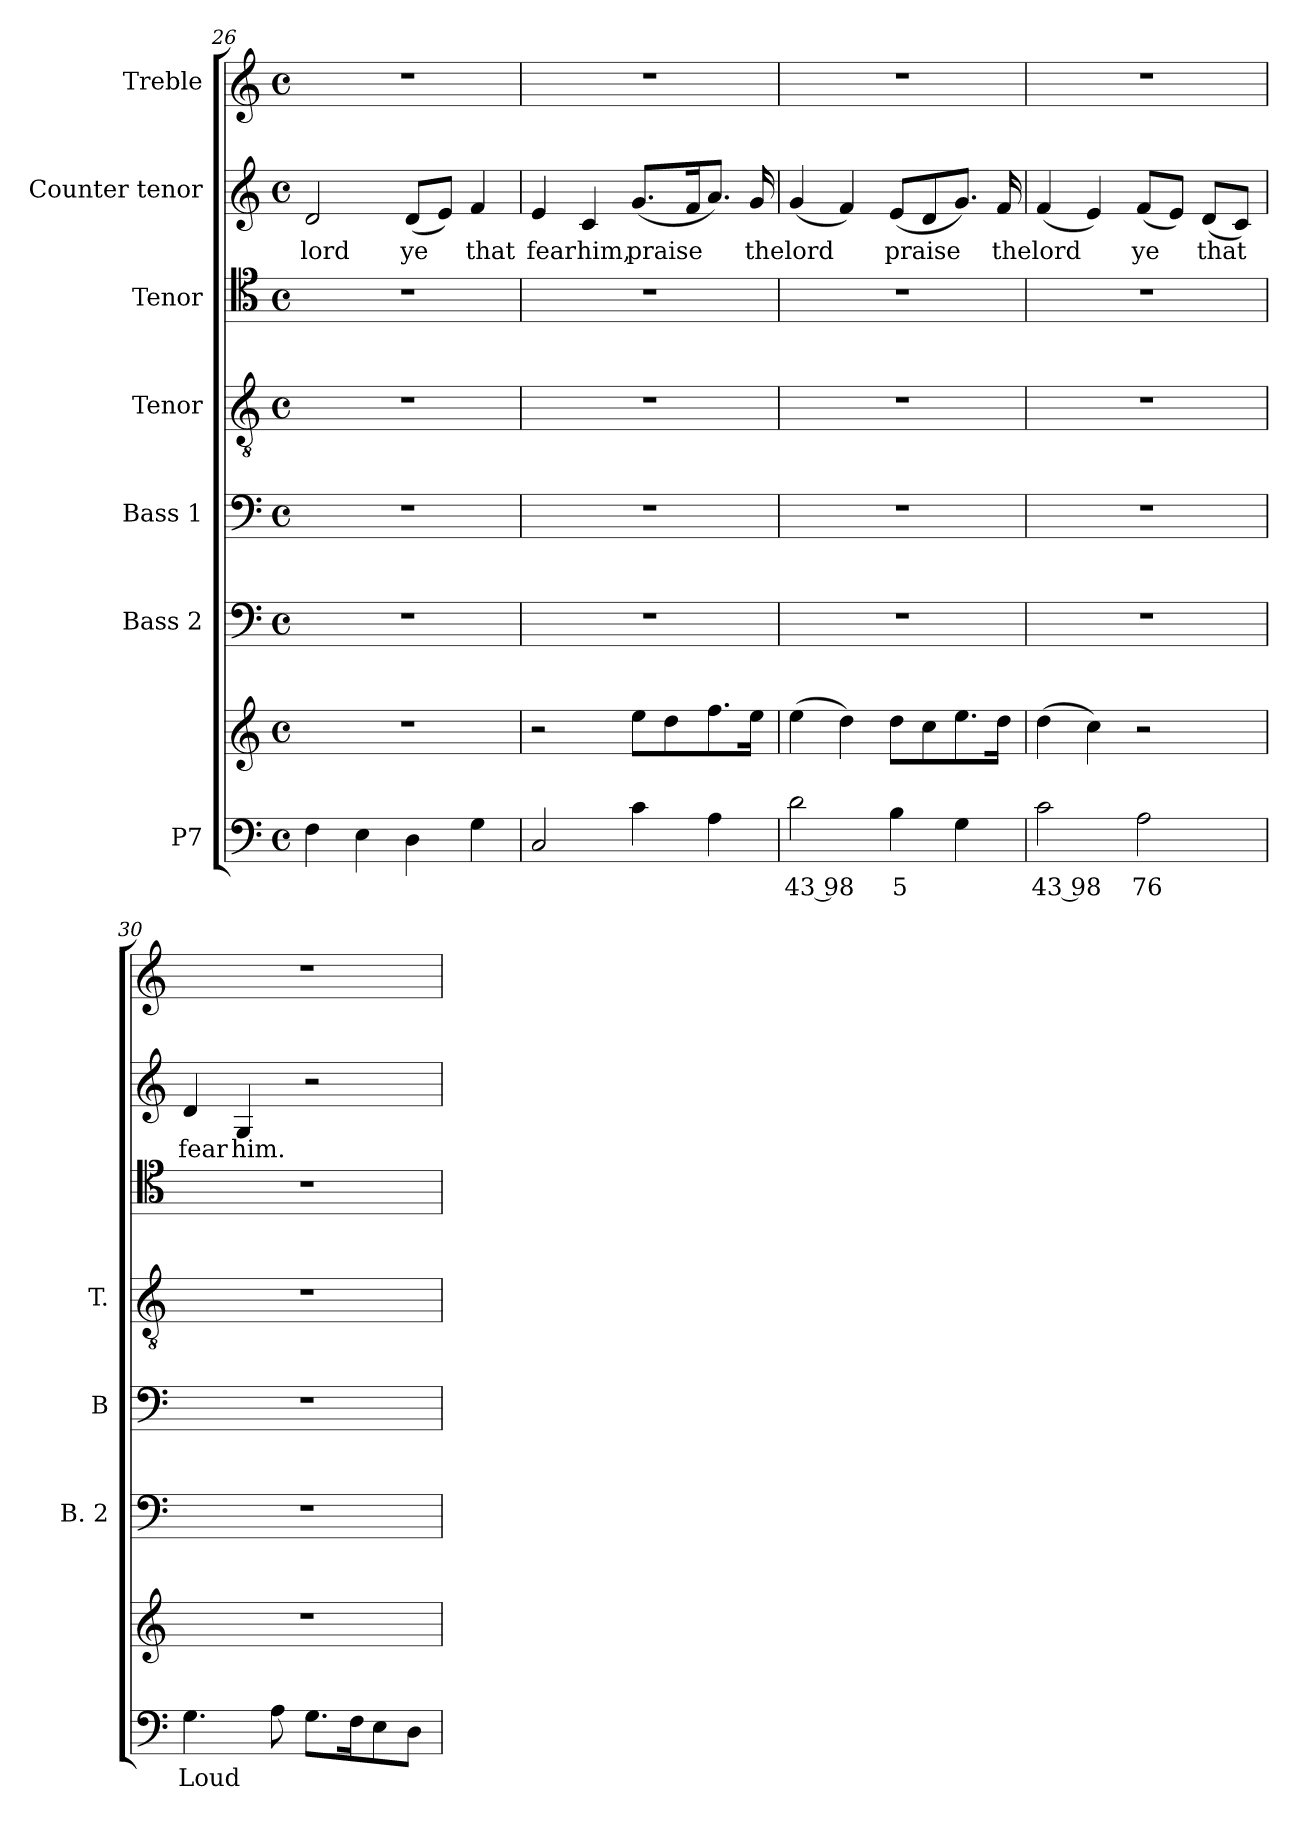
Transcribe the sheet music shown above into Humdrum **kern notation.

**kern	**text	**kern	**kern	**kern	**kern	**kern	**kern	**text	**kern
*part7	*part7	*part7	*part6	*part5	*part4	*part3	*part2	*part2	*part1
*staff8	*staff8	*staff7	*staff6	*staff5	*staff4	*staff3	*staff2	*staff2	*staff1
*I"P7	*	*	*I"Bass 2	*I"Bass 1	*I"Tenor	*I"Tenor	*I"Counter tenor	*	*I"Treble
*	*	*	*I'B. 2	*I'B	*I'T.	*	*	*	*
*clefF4	*	*clefG2	*clefF4	*clefF4	*clefGv2	*clefC4	*clefG2	*	*clefG2
*	*	*	*	*	*ITrd7c12	*	*	*	*
*k[]	*	*k[]	*k[]	*k[]	*k[]	*k[]	*k[]	*	*k[]
*C:	*	*C:	*C:	*C:	*C:	*C:	*C:	*	*C:
*M4/4	*	*M4/4	*M4/4	*M4/4	*M4/4	*M4/4	*M4/4	*	*M4/4
*met(c)	*	*met(c)	*met(c)	*met(c)	*met(c)	*met(c)	*met(c)	*	*met(c)
=26	=26	=26	=26	=26	=26	=26	=26	=26	=26
!	!	!	!	!	!	!	!	!LO:LY:b:color=#000000	!
4Fi\	.	1r	1r	1r	1r	1r	2di/	lord	1r
4Ei\	.	.	.	.	.	.	.	.	.
!	!	!	!	!	!	!	!	!LO:LY:b:color=#000000	!
4Di\	.	.	.	.	.	.	(8di/L	ye	.
.	.	.	.	.	.	.	8ei/J)	.	.
!	!	!	!	!	!	!	!	!LO:LY:b:color=#000000	!
4Gi\	.	.	.	.	.	.	4fi/	that	.
=27	=27	=27	=27	=27	=27	=27	=27	=27	=27
!	!	!	!	!	!	!	!	!LO:LY:b:color=#000000	!
2Ci/	.	2r	1r	1r	1r	1r	4ei/	fear	1r
!	!	!	!	!	!	!	!	!LO:LY:b:color=#000000	!
.	.	.	.	.	.	.	4ci/	him,	.
!	!	!	!	!	!	!	!	!LO:LY:b:color=#000000	!
4ci\	.	8eei\L	.	.	.	.	(8.gi/L	praise	.
.	.	8ddi\	.	.	.	.	.	.	.
.	.	.	.	.	.	.	16fi/k	.	.
4Ai\	.	8.ffi\	.	.	.	.	8.ai/J)	.	.
!	!	!	!	!	!	!	!	!LO:LY:b:color=#000000	!
.	.	16eei\Jk	.	.	.	.	16gi/	the	.
=28	=28	=28	=28	=28	=28	=28	=28	=28	=28
!	!LO:LY:b:color=#000000	!	!	!	!	!	!	!	!
!	!	!	!	!	!	!	!	!LO:LY:b:color=#000000	!
2di\	43 98	(4eei\	1r	1r	1r	1r	(4gi/	lord	1r
.	.	4ddi\)	.	.	.	.	4fi/)	.	.
!	!LO:LY:b:color=#000000	!	!	!	!	!	!	!	!
!	!	!	!	!	!	!	!	!LO:LY:b:color=#000000	!
4Bi\	5	8ddi\L	.	.	.	.	(8ei/L	praise	.
.	.	8cci\	.	.	.	.	8di/	.	.
4Gi\	.	8.eei\	.	.	.	.	8.gi/J)	.	.
!	!	!	!	!	!	!	!	!LO:LY:b:color=#000000	!
.	.	16ddi\Jk	.	.	.	.	16fi/	the	.
!!LO:LB:g=z
=29	=29	=29	=29	=29	=29	=29	=29	=29	=29
!	!LO:LY:b:color=#000000	!	!	!	!	!	!	!	!
!	!	!	!	!	!	!	!	!LO:LY:b:color=#000000	!
2ci\	43 98	(4ddi\	1r	1r	1r	1r	(4fi/	lord	1r
.	.	4cci\)	.	.	.	.	4ei/)	.	.
!	!LO:LY:b:color=#000000	!	!	!	!	!	!	!	!
!	!	!	!	!	!	!	!	!LO:LY:b:color=#000000	!
2Ai\	76	2r	.	.	.	.	(8fi/L	ye	.
.	.	.	.	.	.	.	8ei/J)	.	.
!	!	!	!	!	!	!	!	!LO:LY:b:color=#000000	!
.	.	.	.	.	.	.	(8di/L	that	.
.	.	.	.	.	.	.	8ci/J)	.	.
=30	=30	=30	=30	=30	=30	=30	=30	=30	=30
!	!LO:LY:a:color=#000000	!	!	!	!	!	!	!	!
!	!	!	!	!	!	!	!	!LO:LY:b:color=#000000	!
4.Gi\	Loud	1r	1r	1r	1r	1r	4di/	fear	1r
!	!	!	!	!	!	!	!	!LO:LY:b:color=#000000	!
.	.	.	.	.	.	.	4Gi/	him.	.
8Ai\	.	.	.	.	.	.	.	.	.
8.Gi\L	.	.	.	.	.	.	2r	.	.
16Fi\k	.	.	.	.	.	.	.	.	.
8Ei\	.	.	.	.	.	.	.	.	.
8Di\J	.	.	.	.	.	.	.	.	.
=	=	=	=	=	=	=	=	=	=
*-	*-	*-	*-	*-	*-	*-	*-	*-	*-
